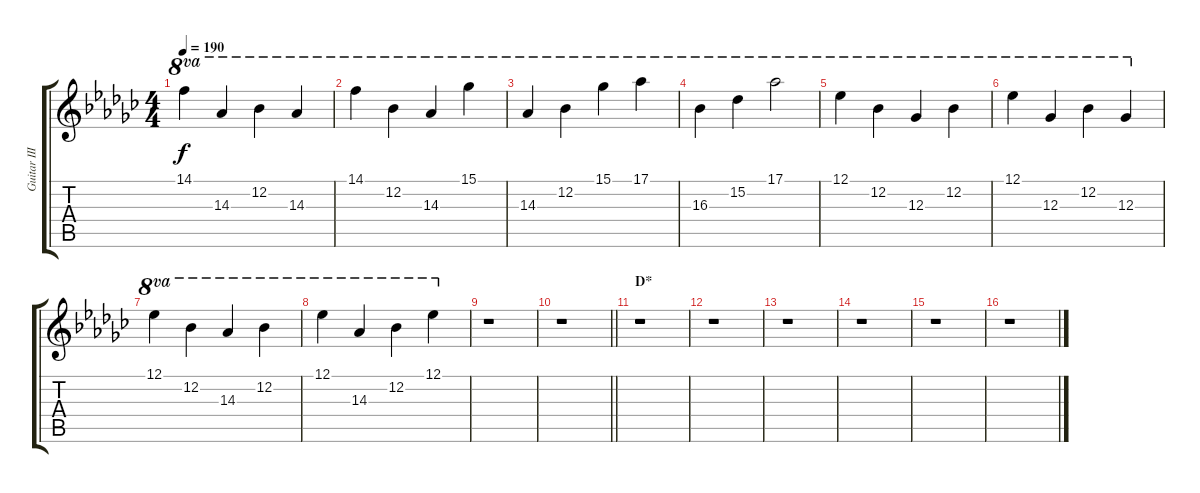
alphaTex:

\track ("Guitar III" "Guitar III") {instrument electricguitarclean}
\staff {score tabs}
\tuning (Eb4 Bb3 Gb3 Db3 Ab2 Db2) {hide}
\ts (4 4)
\tempo 190
\clef g2
\ks ebminor
14.1.4{ot 8va dy f} 14.3.4{ot 8va} 12.2.4{ot 8va} 14.3.4{ot 8va} |
14.1.4{ot 8va} 12.2.4{ot 8va} 14.3.4{ot 8va} 15.1.4{ot 8va} |
14.3.4{ot 8va} 12.2.4{ot 8va} 15.1.4{ot 8va} 17.1.4{ot 8va} |
16.3.4{ot 8va} 15.2.4{ot 8va} 17.1.2{ot 8va} |
12.1.4{ot 8va} 12.2.4{ot 8va} 12.3.4{ot 8va} 12.2.4{ot 8va} |
12.1.4{ot 8va} 12.3.4{ot 8va} 12.2.4{ot 8va} 12.3.4{ot 8va} |
12.1.4{ot 8va} 12.2.4{ot 8va} 14.3.4{ot 8va} 12.2.4{ot 8va} |
12.1.4{ot 8va} 14.3.4{ot 8va} 12.2.4{ot 8va} 12.1.4{ot 8va} |
r.1 |
\barLineRight lightlight
r.1 |
\section ("" "D*")
r.1 |
r.1 |
r.1 |
r.1 |
r.1 |
r.1
